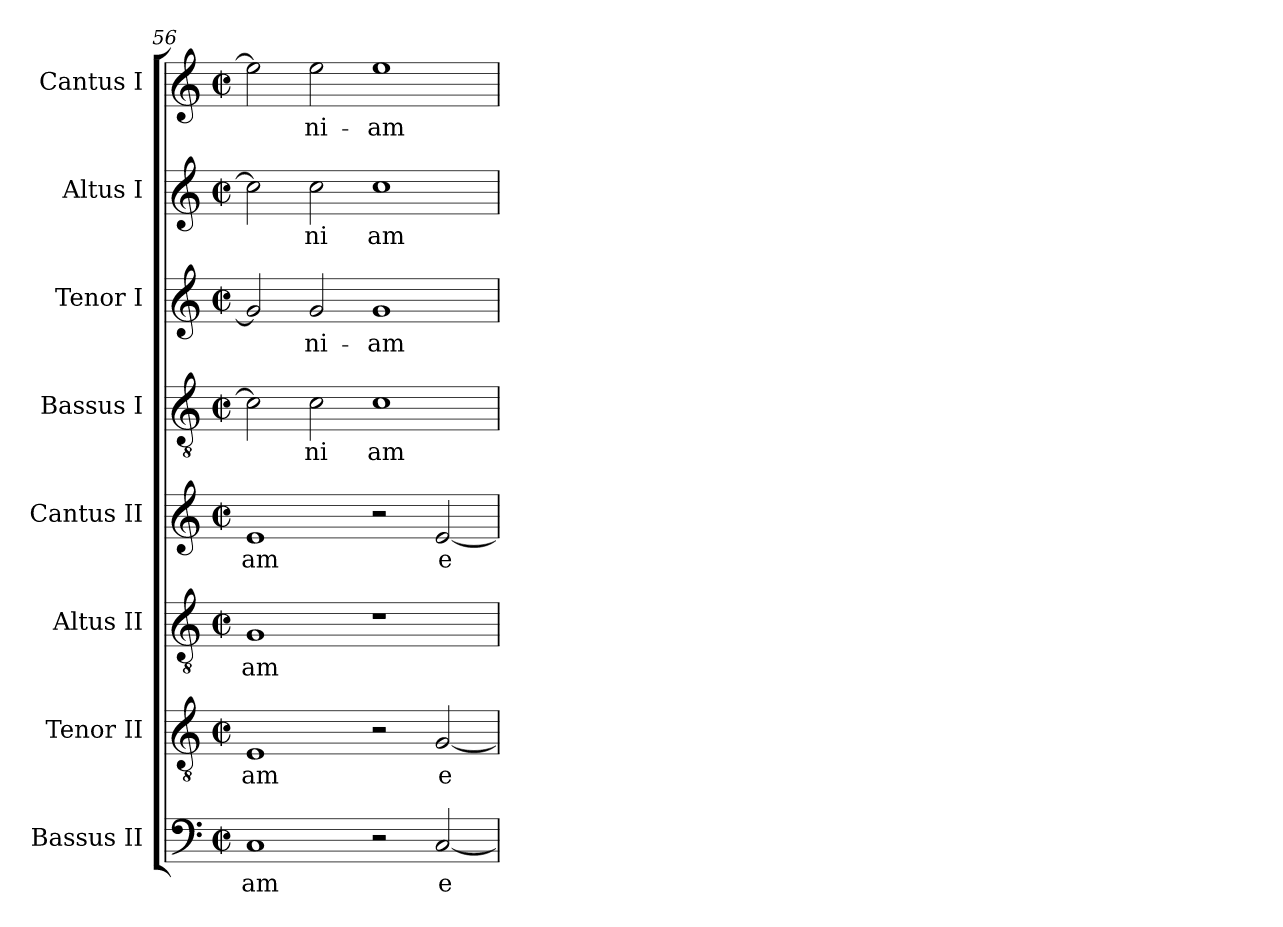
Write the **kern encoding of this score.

**kern	**text	**kern	**text	**kern	**text	**kern	**text	**kern	**text	**kern	**text	**kern	**text	**kern	**text
*part8	*part8	*part7	*part7	*part6	*part6	*part5	*part5	*part4	*part4	*part3	*part3	*part2	*part2	*part1	*part1
*staff8	*staff8	*staff7	*staff7	*staff6	*staff6	*staff5	*staff5	*staff4	*staff4	*staff3	*staff3	*staff2	*staff2	*staff1	*staff1
*I"Bassus II	*	*I"Tenor II	*	*I"Altus II	*	*I"Cantus II	*	*I"Bassus I	*	*I"Tenor I	*	*I"Altus I	*	*I"Cantus I	*
*clefF4	*	*clefGv2	*	*clefGv2	*	*clefG2	*	*clefGv2	*	*clefG2	*	*clefG2	*	*clefG2	*
*k[]	*	*k[]	*	*k[]	*	*k[]	*	*k[]	*	*k[]	*	*k[]	*	*k[]	*
*C:	*	*C:	*	*C:	*	*C:	*	*C:	*	*C:	*	*C:	*	*C:	*
*M2/2	*	*M2/2	*	*M2/2	*	*M2/2	*	*M2/2	*	*M2/2	*	*M2/2	*	*M2/2	*
*met(c|)	*	*met(c|)	*	*met(c|)	*	*met(c|)	*	*met(c|)	*	*met(c|)	*	*met(c|)	*	*met(c|)	*
=56	=56	=56	=56	=56	=56	=56	=56	=56	=56	=56	=56	=56	=56	=56	=56
!	!LO:LY:b:cj	!	!LO:LY:b:cj	!	!LO:LY:b:cj	!	!LO:LY:b:cj	!	!LO:LY:b:cj	!	!LO:LY:b:cj	!	!LO:LY:b:cj	!	!LO:LY:b:cj
1C	am	1E	-am	1G	-am	1e	-am	2c\]	.	2g/]	--	2cc\]	.	2ee\]	--
!	!	!	!	!	!	!	!	!	!LO:LY:b:cj	!	!LO:LY:b:cj	!	!LO:LY:b:cj	!	!LO:LY:b:cj
.	.	.	.	.	.	.	.	2c\	ni	2g/	-ni-	2cc\	ni	2ee\	-ni-
!	!	!	!	!	!	!	!	!	!LO:LY:b:cj	!	!LO:LY:b:cj	!	!LO:LY:b:cj	!	!LO:LY:b:cj
2r	.	2r	.	1r	.	2r	.	1c	am	1g	-am	1cc	am	1ee	-am
!	!LO:LY:b:cj	!	!LO:LY:b:cj	!	!	!	!LO:LY:b:cj	!	!	!	!	!	!	!	!
[<2C/	e	[<2G/	e-	.	.	[<2e/	e-	.	.	.	.	.	.	.	.
=	=	=	=	=	=	=	=	=	=	=	=	=	=	=	=
*-	*-	*-	*-	*-	*-	*-	*-	*-	*-	*-	*-	*-	*-	*-	*-
